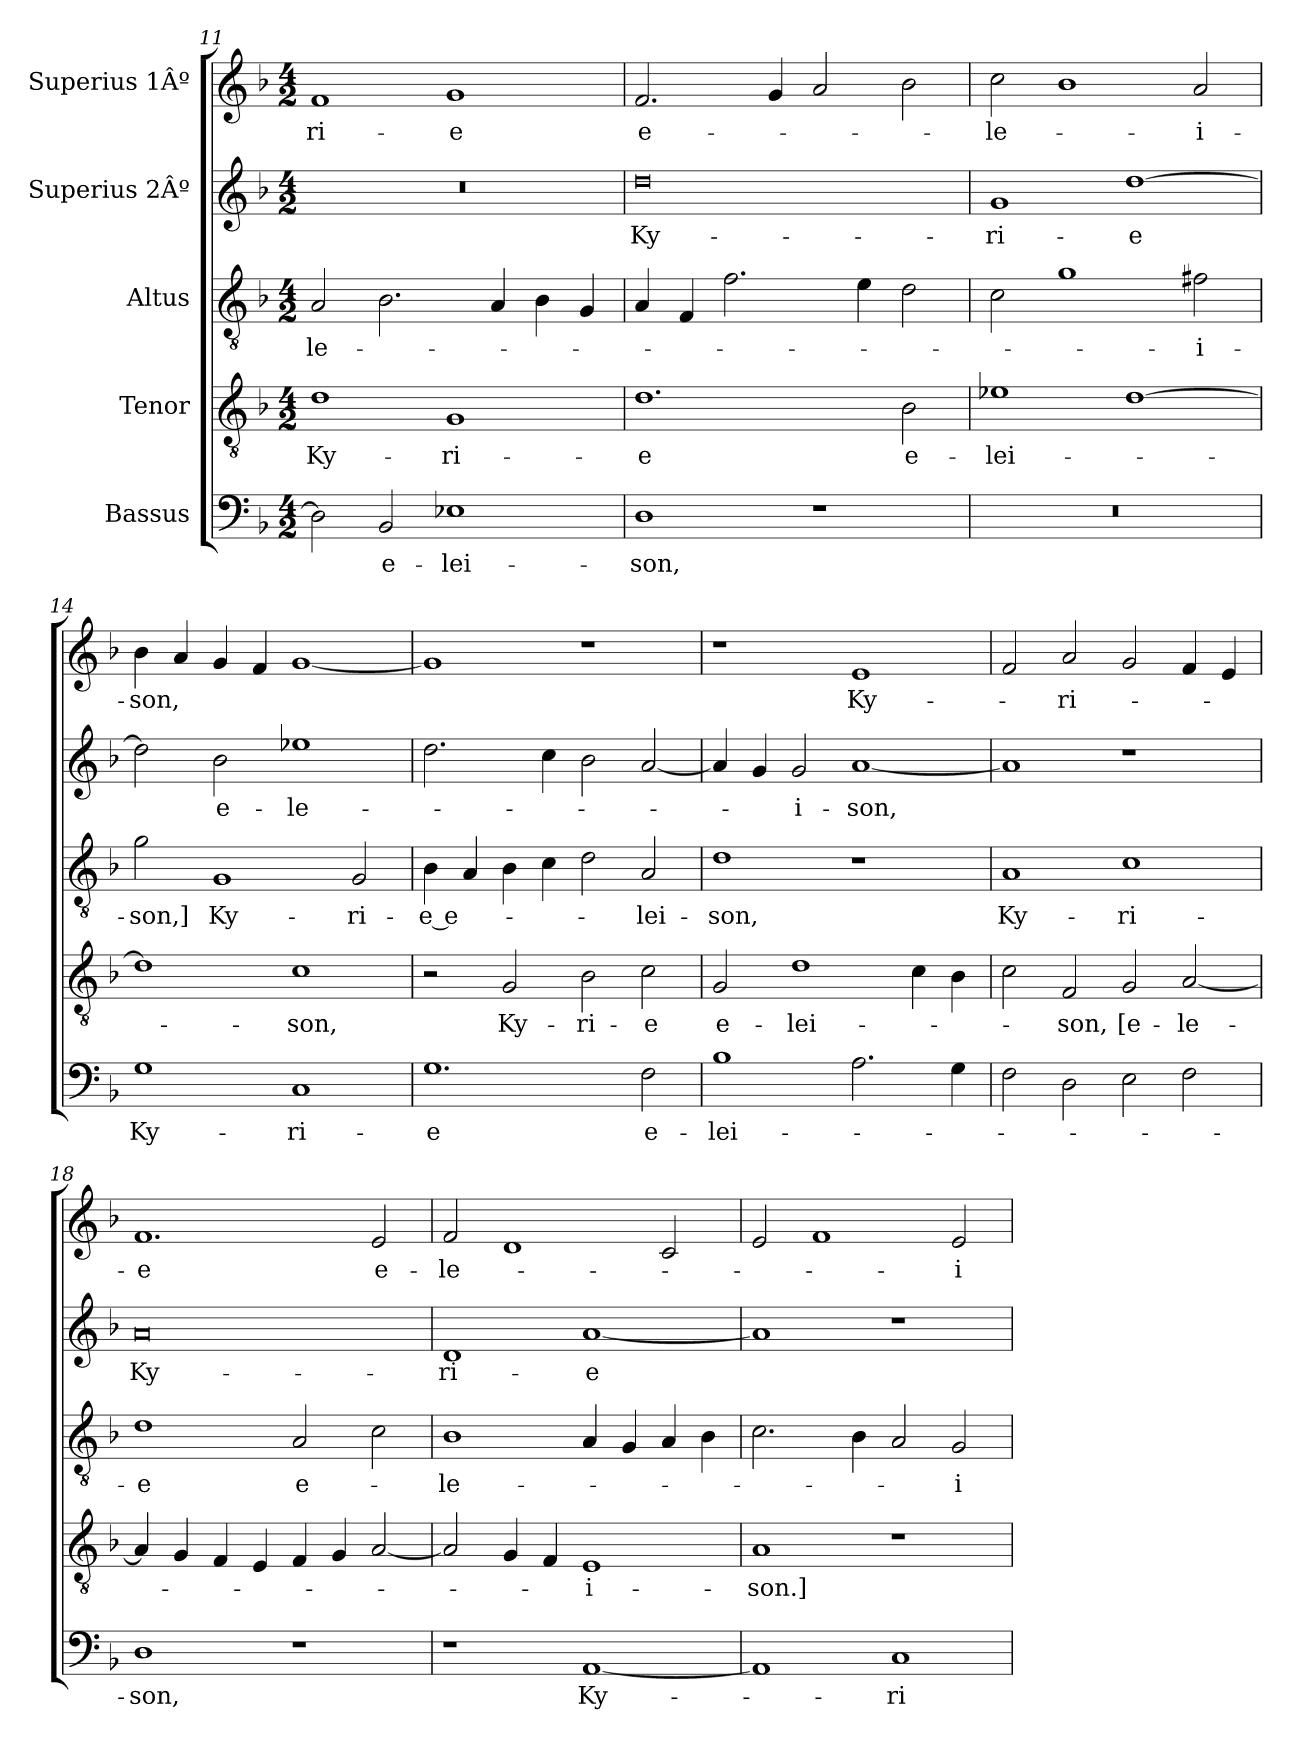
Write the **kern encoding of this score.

**kern	**text	**kern	**text	**kern	**text	**kern	**text	**kern	**text
*part5	*part5	*part4	*part4	*part3	*part3	*part2	*part2	*part1	*part1
*staff5	*staff5	*staff4	*staff4	*staff3	*staff3	*staff2	*staff2	*staff1	*staff1
*I"Bassus	*	*I"Tenor	*	*I"Altus	*	*I"Superius 2Âº	*	*I"Superius 1Âº	*
*clefF4	*	*clefGv2	*	*clefGv2	*	*clefG2	*	*clefG2	*
*k[b-]	*	*k[b-]	*	*k[b-]	*	*k[b-]	*	*k[b-]	*
*M4/2	*	*M4/2	*	*M4/2	*	*M4/2	*	*M4/2	*
=11	=11	=11	=11	=11	=11	=11	=11	=11	=11
2D\]	.	1d\	Ky-	2A/	-le-	0r	.	1f/	-ri-
2BB-/	e-	.	.	2.B-\	.	.	.	.	.
1E-X\	-lei-	1G/	-ri-	.	.	.	.	1g/	-e
.	.	.	.	4A/	.	.	.	.	.
.	.	.	.	4B-\	.	.	.	.	.
.	.	.	.	4G/	.	.	.	.	.
=12	=12	=12	=12	=12	=12	=12	=12	=12	=12
1D\	-son,	1.d\	-e	4A/	.	0dd\	Ky-	2.f/	e-
.	.	.	.	4F/	.	.	.	.	.
.	.	.	.	2.f\	.	.	.	.	.
.	.	.	.	.	.	.	.	4g/	.
1r	.	.	.	.	.	.	.	2a/	.
.	.	.	.	4e\	.	.	.	.	.
.	.	2B-\	e-	2d\	.	.	.	2b-\	.
=13	=13	=13	=13	=13	=13	=13	=13	=13	=13
0r	.	1e-X\	-lei-	2c\	.	1g/	-ri-	2cc\	-le-
.	.	.	.	1g\	.	.	.	1b-\	.
.	.	[1d\	.	.	.	[1dd\	-e	.	.
.	.	.	.	2f#X\	-i-	.	.	2a/	-i-
=14	=14	=14	=14	=14	=14	=14	=14	=14	=14
1G\	Ky-	1d\]	.	2g\	-son,]	2dd\]	.	4b-\	-son,
.	.	.	.	.	.	.	.	4a/	.
.	.	.	.	1G/	Ky-	2b-\	e-	4g/	.
.	.	.	.	.	.	.	.	4f/	.
1C/	-ri-	1c\	-son,	.	.	1ee-X\	-le-	[1g/	.
.	.	.	.	2G/	-ri-	.	.	.	.
=15	=15	=15	=15	=15	=15	=15	=15	=15	=15
1.G\	-e	2r	.	4B-\	-e e-	2.dd\	.	1g/]	.
.	.	.	.	4A/	.	.	.	.	.
.	.	2G/	Ky-	4B-\	.	.	.	.	.
.	.	.	.	4c\	.	4cc\	.	.	.
.	.	2B-\	-ri-	2d\	.	2b-\	.	1r	.
2F\	e-	2c\	-e	2A/	-lei-	[2a/	.	.	.
=16	=16	=16	=16	=16	=16	=16	=16	=16	=16
1B-\	-lei-	2G/	e-	1d\	-son,	4a/]	.	1r	.
.	.	.	.	.	.	4g/	.	.	.
.	.	1d\	-lei-	.	.	2g/	-i-	.	.
2.A\	.	.	.	1r	.	[1a/	-son,	1e/	Ky-
.	.	4c\	.	.	.	.	.	.	.
4G\	.	4B-\	.	.	.	.	.	.	.
=17	=17	=17	=17	=17	=17	=17	=17	=17	=17
2F\	.	2c\	.	1A/	Ky-	1a/]	.	2f/	.
2D\	.	2F/	-son,	.	.	.	.	2a/	-ri-
2E\	.	2G/	[e-	1c\	-ri-	1r	.	2g/	.
2F\	.	[2A/	-le-	.	.	.	.	4f/	.
.	.	.	.	.	.	.	.	4e/	.
=18	=18	=18	=18	=18	=18	=18	=18	=18	=18
1D\	-son,	4A/]	.	1d\	-e	0a/	Ky-	1.f/	-e
.	.	4G/	.	.	.	.	.	.	.
.	.	4F/	.	.	.	.	.	.	.
.	.	4E/	.	.	.	.	.	.	.
1r	.	4F/	.	2A/	e-	.	.	.	.
.	.	4G/	.	.	.	.	.	.	.
.	.	[2A/	.	2c\	.	.	.	2e/	e-
=19	=19	=19	=19	=19	=19	=19	=19	=19	=19
1r	.	2A/]	.	1B-\	-le-	1d/	-ri-	2f/	-le-
.	.	4G/	.	.	.	.	.	1d/	.
.	.	4F/	.	.	.	.	.	.	.
[1AA/	Ky-	1E/	-i-	4A/	.	[1a/	-e	.	.
.	.	.	.	4G/	.	.	.	.	.
.	.	.	.	4A/	.	.	.	2c/	.
.	.	.	.	4B-\	.	.	.	.	.
=20	=20	=20	=20	=20	=20	=20	=20	=20	=20
1AA/]	.	1A/	-son.]	2.c\	.	1a/]	.	2e/	.
.	.	.	.	.	.	.	.	1f/	.
.	.	.	.	4B-\	.	.	.	.	.
1C/	-ri-	1r	.	2A/	.	1r	.	.	.
.	.	.	.	2G/	-i-	.	.	2e/	-i-
=	=	=	=	=	=	=	=	=	=
*-	*-	*-	*-	*-	*-	*-	*-	*-	*-
